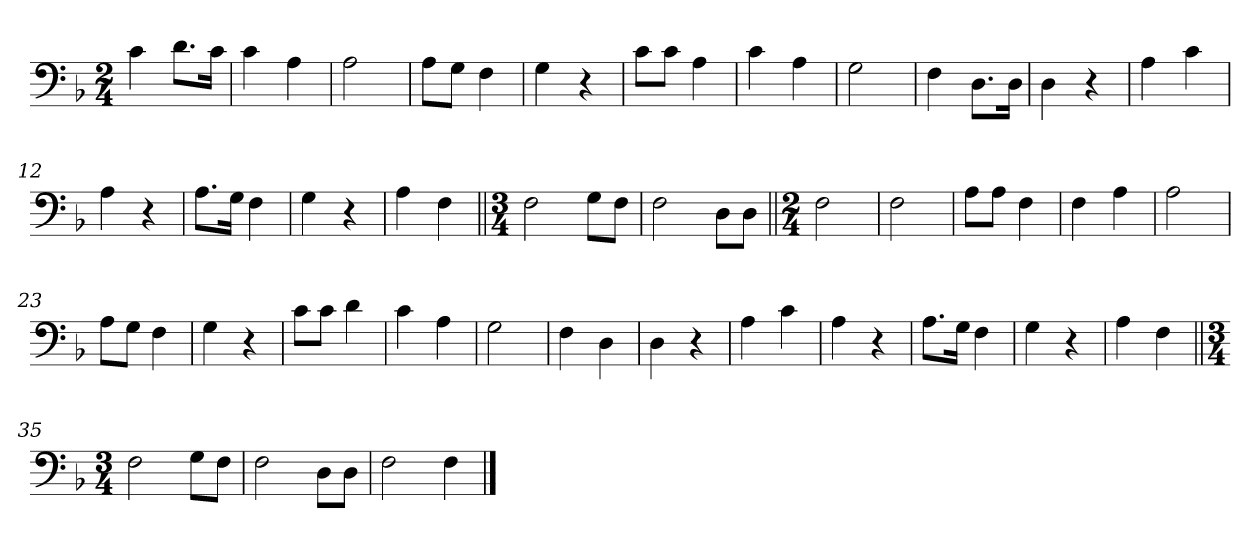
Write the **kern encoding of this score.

**kern
*part1
*staff1
*clefF4
*k[b-]
*M2/4
=1
4c\
8.d\L
16c\Jk
=2
4c\
4A\
=3
2A\
=4
8A\L
8G\J
4F\
=5
4G\
4r
=6
8c\L
8c\J
4A\
=7
4c\
4A\
=8
2G\
=9
4F\
8.D\L
16D\Jk
=10
4D\
4r
=11
4A\
4c\
=12
4A\
4r
=13
8.A\L
16G\Jk
4F\
=14
4G\
4r
=15
4A\
4F\
=16||
*M3/4
2F\
8G\L
8F\J
=17
2F\
8D\L
8D\J
=18||
*M2/4
2F\
=19
2F\
=20
8A\L
8A\J
4F\
=21
4F\
4A\
=22
2A\
=23
8A\L
8G\J
4F\
=24
4G\
4r
=25
8c\L
8c\J
4d\
=26
4c\
4A\
=27
2G\
=28
4F\
4D\
=29
4D\
4r
=30
4A\
4c\
=31
4A\
4r
=32
8.A\L
16G\Jk
4F\
=33
4G\
4r
=34
4A\
4F\
=35||
*M3/4
2F\
8G\L
8F\J
=36
2F\
8D\L
8D\J
=37
2F\
4F\
==
*-
